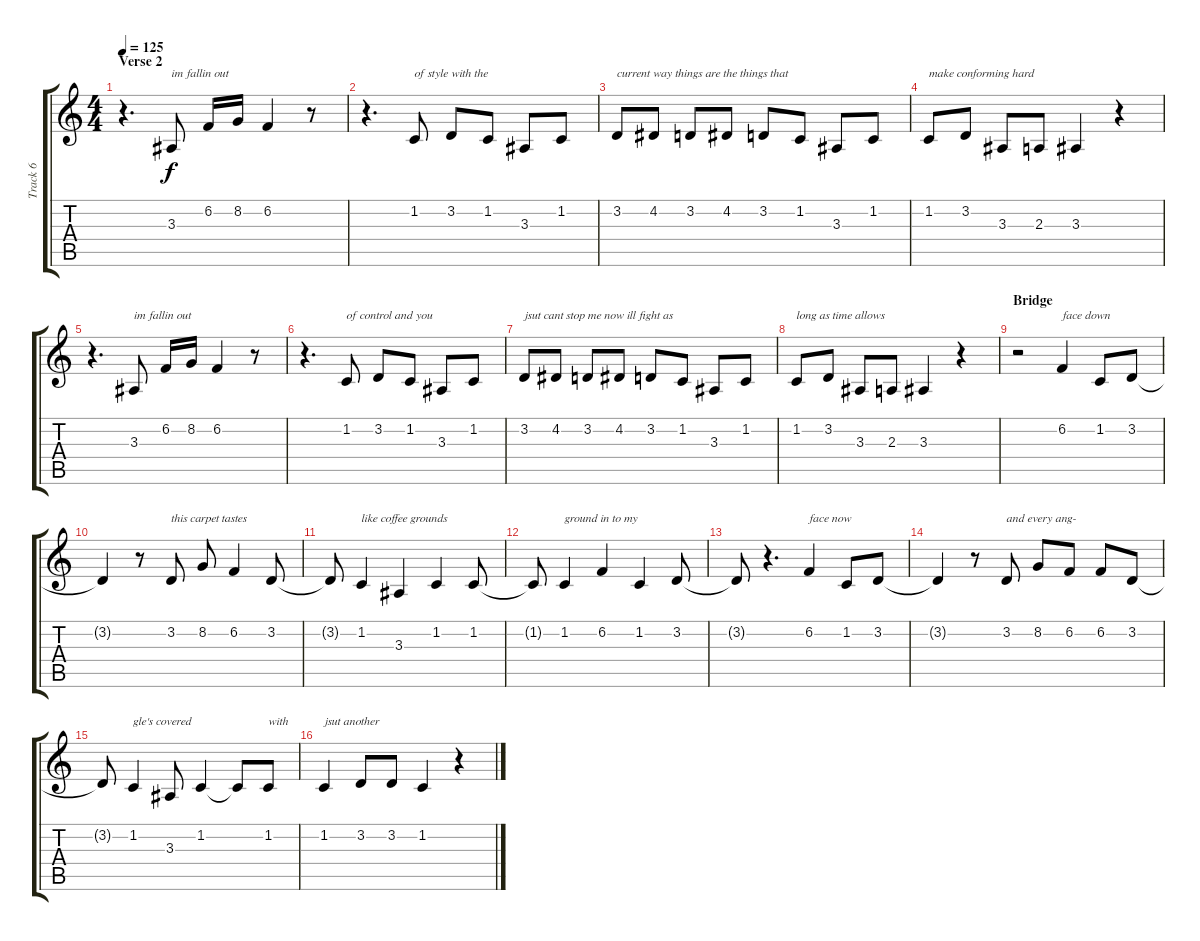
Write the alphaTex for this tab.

\track ("Track 6" "Track 6") {instrument oboe}
\staff {score tabs}
\tuning (E4 B3 G3 D3 A2 E2) {hide}
\ts (4 4)
\section ("" "Verse 2")
\tempo 125
\clef g2
\ks c
r.4{d dy f} 3.3.8{txt "im fallin out"} 6.2.16 8.2.16 6.2.4 r.8 |
r.4{d} 1.2.8{txt "of style with the"} 3.2.8 1.2.8 3.3.8 1.2.8 |
3.2.8{txt "current way things are the things that"} 4.2.8 3.2.8 4.2.8 3.2.8 1.2.8 3.3.8 1.2.8 |
1.2.8{txt "make conforming hard"} 3.2.8 3.3.8 2.3.8 3.3.4 r.4 |
r.4{d} 3.3.8{txt "im fallin out"} 6.2.16 8.2.16 6.2.4 r.8 |
r.4{d} 1.2.8{txt "of control and you"} 3.2.8 1.2.8 3.3.8 1.2.8 |
3.2.8{txt "jsut cant stop me now ill fight as"} 4.2.8 3.2.8 4.2.8 3.2.8 1.2.8 3.3.8 1.2.8 |
1.2.8{txt "long as time allows"} 3.2.8 3.3.8 2.3.8 3.3.4 r.4 |
\section ("" "Bridge")
r.2 6.2.4{txt "face down"} 1.2.8 3.2.8 |
3.2{t}.4 r.8 3.2.8{txt "this carpet tastes"} 8.2.8 6.2.4 3.2.8 |
3.2{t}.8 1.2.4{txt "like coffee grounds"} 3.3.4 1.2.4 1.2.8 |
1.2{t}.8 1.2.4{txt "ground in to my"} 6.2.4 1.2.4 3.2.8 |
3.2{t}.8 r.4{d} 6.2.4{txt "face now"} 1.2.8 3.2.8 |
3.2{t}.4 r.8 3.2.8{txt "and every ang-"} 8.2.8 6.2.8 6.2.8 3.2.8 |
3.2{t}.8 1.2.4{txt "gle's covered"} 3.3.8 1.2.4 1.2{t}.8 1.2.8{txt "with"} |
1.2.4{txt "jsut another"} 3.2.8 3.2.8 1.2.4 r.4
